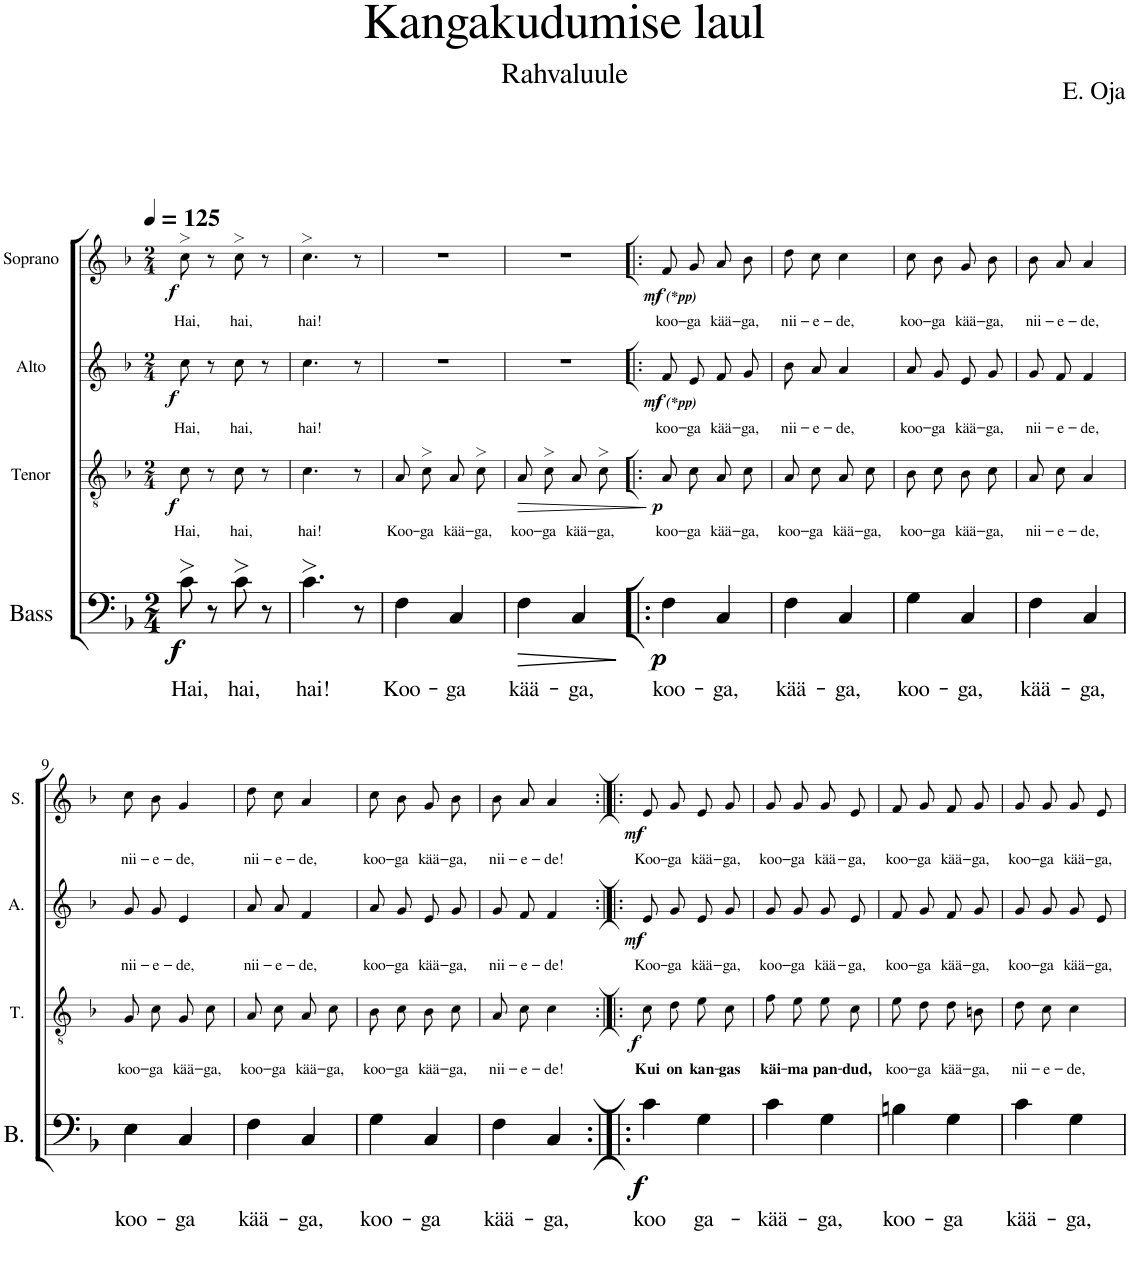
**kern	**text	**dynam	**kern	**text	**dynam	**kern	**text	**dynam	**kern	**text	**dynam
*part4	*part4	*part4	*part3	*part3	*part3	*part2	*part2	*part2	*part1	*part1	*part1
*staff4	*staff4	*staff4	*staff3	*staff3	*staff3	*staff2	*staff2	*staff2	*staff1	*staff1	*staff1
*I"Bass	*	*	*I"Tenor	*	*	*I"Alto	*	*	*I"Soprano	*	*
*I'B.	*	*	*I'T.	*	*	*I'A.	*	*	*I'S.	*	*
*	*	*	*stria5	*	*	*stria5	*	*	*stria5	*	*
*clefF4	*	*	*clefGv2	*	*	*clefG2	*	*	*clefG2	*	*
*k[b-]	*	*	*k[b-]	*	*	*k[b-]	*	*	*k[b-]	*	*
*M2/4	*	*	*M2/4	*	*	*M2/4	*	*	*M2/4	*	*
*MM125	*	*	*MM125	*	*	*MM125	*	*	*MM125	*	*
=1	=1	=1	=1	=1	=1	=1	=1	=1	=1	=1	=1
!	!LO:LY:b	!LO:DY:b	!	!LO:LY:b	!LO:DY:b	!	!LO:LY:b	!LO:DY:b	!	!LO:LY:b	!LO:DY:b
8c>\	Hai,	f	8c\	Hai,	f	8cc\	Hai,	f	8cc>\	Hai,	f
8r	.	.	8r	.	.	8r	.	.	8r	.	.
!	!LO:LY:b	!	!	!LO:LY:b	!	!	!LO:LY:b	!	!	!LO:LY:b	!
8c>\	hai,	.	8c\	hai,	.	8cc\	hai,	.	8cc>\	hai,	.
8r	.	.	8r	.	.	8r	.	.	8r	.	.
=2	=2	=2	=2	=2	=2	=2	=2	=2	=2	=2	=2
!	!LO:LY:b	!	!	!LO:LY:b	!	!	!LO:LY:b	!	!	!LO:LY:b	!
4.c>\	hai!	.	4.c\	hai!	.	4.cc\	hai!	.	4.cc>\	hai!	.
8r	.	.	8r	.	.	8r	.	.	8r	.	.
=3	=3	=3	=3	=3	=3	=3	=3	=3	=3	=3	=3
!	!LO:LY:b	!	!	!LO:LY:b	!	!	!	!	!	!	!
4F\	Koo-	.	8A\L	Koo-	.	2r	.	.	2r	.	.
!	!	!	!	!LO:LY:b	!	!	!	!	!	!	!
.	.	.	8c>\J	-ga	.	.	.	.	.	.	.
!	!LO:LY:b	!	!	!LO:LY:b	!	!	!	!	!	!	!
4C/	-ga	.	8A\L	kää-	.	.	.	.	.	.	.
!	!	!	!	!LO:LY:b	!	!	!	!	!	!	!
.	.	.	8c>\J	-ga,	.	.	.	.	.	.	.
=4	=4	=4	=4	=4	=4	=4	=4	=4	=4	=4	=4
!	!LO:LY:b	!LO:HP:b	!	!LO:LY:b	!LO:HP:b	!	!	!	!	!	!
4F\	kää-	>	8A\L	koo-	>	2r	.	.	2r	.	.
!	!	!	!	!LO:LY:b	!	!	!	!	!	!	!
.	.	.	8c>\J	-ga	.	.	.	.	.	.	.
!	!LO:LY:b	!	!	!LO:LY:b	!	!	!	!	!	!	!
4C/	-ga,	.	8A\L	kää-	.	.	.	.	.	.	.
!	!	!	!	!LO:LY:b	!	!	!	!	!	!	!
.	.	.	8c>\J	-ga,	.	.	.	.	.	.	.
.	.	]	.	.	]	.	.	.	.	.	.
=5!|:	=5!|:	=5!|:	=5!|:	=5!|:	=5!|:	=5!|:	=5!|:	=5!|:	=5!|:	=5!|:	=5!|:
!	!LO:LY:b	!LO:DY:b	!	!LO:LY:b	!LO:DY:b	!	!LO:LY:b	!LO:DY:b	!	!LO:LY:b	!
!	!	!	!	!	!	!	!	!LO:DY:n=1:b	!	!	!LO:DY:b
!	!	!	!	!	!	!	!	!	!	!	!LO:DY:n=1:b
4F\	koo-	p	8A\L	koo-	p	8f/L	koo-	mf other-dynamics	8f/L	koo-	mf other-dynamics
!	!	!	!	!LO:LY:b	!	!	!LO:LY:b	!	!	!LO:LY:b	!
.	.	.	8c\J	-ga	.	8e/J	-ga	.	8g/J	-ga	.
!	!LO:LY:b	!	!	!LO:LY:b	!	!	!LO:LY:b	!	!	!LO:LY:b	!
4C/	-ga,	.	8A\L	kää-	.	8f/L	kää-	.	8a/L	kää-	.
!	!	!	!	!LO:LY:b	!	!	!LO:LY:b	!	!	!LO:LY:b	!
.	.	.	8c\J	-ga,	.	8g/J	-ga,	.	8b-/J	-ga,	.
=6	=6	=6	=6	=6	=6	=6	=6	=6	=6	=6	=6
!	!LO:LY:b	!	!	!LO:LY:b	!	!	!LO:LY:b	!	!	!LO:LY:b	!
4F\	kää-	.	8A\L	koo-	.	8b-/L	nii-	.	8dd\L	nii-	.
!	!	!	!	!LO:LY:b	!	!	!LO:LY:b	!	!	!LO:LY:b	!
.	.	.	8c\J	-ga	.	8a/J	-e-	.	8cc\J	-e-	.
!	!LO:LY:b	!	!	!LO:LY:b	!	!	!LO:LY:b	!	!	!LO:LY:b	!
4C/	-ga,	.	8A\L	kää-	.	4a/	-de,	.	4cc\	-de,	.
!	!	!	!	!LO:LY:b	!	!	!	!	!	!	!
.	.	.	8c\J	-ga,	.	.	.	.	.	.	.
=7	=7	=7	=7	=7	=7	=7	=7	=7	=7	=7	=7
!	!LO:LY:b	!	!	!LO:LY:b	!	!	!LO:LY:b	!	!	!LO:LY:b	!
4G\	koo-	.	8B-\L	koo-	.	8a/L	koo-	.	8cc\L	koo-	.
!	!	!	!	!LO:LY:b	!	!	!LO:LY:b	!	!	!LO:LY:b	!
.	.	.	8c\J	-ga	.	8g/J	-ga	.	8b-\J	-ga	.
!	!LO:LY:b	!	!	!LO:LY:b	!	!	!LO:LY:b	!	!	!LO:LY:b	!
4C/	-ga,	.	8B-\L	kää-	.	8e/L	kää-	.	8g/L	kää-	.
!	!	!	!	!LO:LY:b	!	!	!LO:LY:b	!	!	!LO:LY:b	!
.	.	.	8c\J	-ga,	.	8g/J	-ga,	.	8b-/J	-ga,	.
=8	=8	=8	=8	=8	=8	=8	=8	=8	=8	=8	=8
!	!LO:LY:b	!	!	!LO:LY:b	!	!	!LO:LY:b	!	!	!LO:LY:b	!
4F\	kää-	.	8A\L	nii-	.	8g/L	nii-	.	8b-/L	nii-	.
!	!	!	!	!LO:LY:b	!	!	!LO:LY:b	!	!	!LO:LY:b	!
.	.	.	8c\J	-e-	.	8f/J	-e-	.	8a/J	-e-	.
!	!LO:LY:b	!	!	!LO:LY:b	!	!	!LO:LY:b	!	!	!LO:LY:b	!
4C/	-ga,	.	4A/	-de,	.	4f/	-de,	.	4a/	-de,	.
!!LO:LB:g=z
=9	=9	=9	=9	=9	=9	=9	=9	=9	=9	=9	=9
!	!LO:LY:b	!	!	!LO:LY:b	!	!	!LO:LY:b	!	!	!LO:LY:b	!
4E\	koo-	.	8G/L	koo-	.	8g/L	nii-	.	8cc\L	nii-	.
!	!	!	!	!LO:LY:b	!	!	!LO:LY:b	!	!	!LO:LY:b	!
.	.	.	8c/J	-ga	.	8g/J	-e-	.	8b-\J	-e-	.
!	!LO:LY:b	!	!	!LO:LY:b	!	!	!LO:LY:b	!	!	!LO:LY:b	!
4C/	-ga	.	8G/L	kää-	.	4e/	-de,	.	4g/	-de,	.
!	!	!	!	!LO:LY:b	!	!	!	!	!	!	!
.	.	.	8c/J	-ga,	.	.	.	.	.	.	.
=10	=10	=10	=10	=10	=10	=10	=10	=10	=10	=10	=10
!	!LO:LY:b	!	!	!LO:LY:b	!	!	!LO:LY:b	!	!	!LO:LY:b	!
4F\	kää-	.	8A\L	koo-	.	8a/L	nii-	.	8dd\L	nii-	.
!	!	!	!	!LO:LY:b	!	!	!LO:LY:b	!	!	!LO:LY:b	!
.	.	.	8c\J	-ga	.	8a/J	-e-	.	8cc\J	-e-	.
!	!LO:LY:b	!	!	!LO:LY:b	!	!	!LO:LY:b	!	!	!LO:LY:b	!
4C/	-ga,	.	8A\L	kää-	.	4f/	-de,	.	4a/	-de,	.
!	!	!	!	!LO:LY:b	!	!	!	!	!	!	!
.	.	.	8c\J	-ga,	.	.	.	.	.	.	.
=11	=11	=11	=11	=11	=11	=11	=11	=11	=11	=11	=11
!	!LO:LY:b	!	!	!LO:LY:b	!	!	!LO:LY:b	!	!	!LO:LY:b	!
4G\	koo-	.	8B-\L	koo-	.	8a/L	koo-	.	8cc\L	koo-	.
!	!	!	!	!LO:LY:b	!	!	!LO:LY:b	!	!	!LO:LY:b	!
.	.	.	8c\J	-ga	.	8g/J	-ga	.	8b-\J	-ga	.
!	!LO:LY:b	!	!	!LO:LY:b	!	!	!LO:LY:b	!	!	!LO:LY:b	!
4C/	-ga	.	8B-\L	kää-	.	8e/L	kää-	.	8g/L	kää-	.
!	!	!	!	!LO:LY:b	!	!	!LO:LY:b	!	!	!LO:LY:b	!
.	.	.	8c\J	-ga,	.	8g/J	-ga,	.	8b-/J	-ga,	.
=12	=12	=12	=12	=12	=12	=12	=12	=12	=12	=12	=12
!	!LO:LY:b	!	!	!LO:LY:b	!	!	!LO:LY:b	!	!	!LO:LY:b	!
4F\	kää-	.	8A\L	nii-	.	8g/L	nii-	.	8b-/L	nii-	.
!	!	!	!	!LO:LY:b	!	!	!LO:LY:b	!	!	!LO:LY:b	!
.	.	.	8c\J	-e-	.	8f/J	-e-	.	8a/J	-e-	.
!	!LO:LY:b	!	!	!LO:LY:b	!	!	!LO:LY:b	!	!	!LO:LY:b	!
4C/	-ga,	.	4c\	-de!	.	4f/	-de!	.	4a/	-de!	.
=13:|!|:	=13:|!|:	=13:|!|:	=13:|!|:	=13:|!|:	=13:|!|:	=13:|!|:	=13:|!|:	=13:|!|:	=13:|!|:	=13:|!|:	=13:|!|:
!	!LO:LY:b	!LO:DY:b	!	!LO:LY:b	!LO:DY:b	!	!LO:LY:b	!LO:DY:b	!	!LO:LY:b	!LO:DY:b
4c\	koo	f	8c\L	Kui	f	8e/L	Koo-	mf	8e/L	Koo-	mf
!	!	!	!	!LO:LY:b	!	!	!LO:LY:b	!	!	!LO:LY:b	!
.	.	.	8d\J	on	.	8g/J	-ga	.	8g/J	-ga	.
!	!LO:LY:b	!	!	!LO:LY:b	!	!	!LO:LY:b	!	!	!LO:LY:b	!
4G\	ga-	.	8e\L	kan-	.	8e/L	kää-	.	8e/L	kää-	.
!	!	!	!	!LO:LY:b	!	!	!LO:LY:b	!	!	!LO:LY:b	!
.	.	.	8c\J	-gas	.	8g/J	-ga,	.	8g/J	-ga,	.
=14	=14	=14	=14	=14	=14	=14	=14	=14	=14	=14	=14
!	!LO:LY:b	!	!	!LO:LY:b	!	!	!LO:LY:b	!	!	!LO:LY:b	!
4c\	-kää-	.	8f\L	käi-	.	8g/L	koo-	.	8g/L	koo-	.
!	!	!	!	!LO:LY:b	!	!	!LO:LY:b	!	!	!LO:LY:b	!
.	.	.	8e\J	-ma	.	8g/J	-ga	.	8g/J	-ga	.
!	!LO:LY:b	!	!	!LO:LY:b	!	!	!LO:LY:b	!	!	!LO:LY:b	!
4G\	-ga,	.	8e\L	pan-	.	8g/L	kää-	.	8g/L	kää-	.
!	!	!	!	!LO:LY:b	!	!	!LO:LY:b	!	!	!LO:LY:b	!
.	.	.	8c\J	-dud,	.	8e/J	-ga,	.	8e/J	-ga,	.
=15	=15	=15	=15	=15	=15	=15	=15	=15	=15	=15	=15
!	!LO:LY:b	!	!	!LO:LY:b	!	!	!LO:LY:b	!	!	!LO:LY:b	!
4Bn\	koo-	.	8e\L	koo-	.	8f/L	koo-	.	8f/L	koo-	.
!	!	!	!	!LO:LY:b	!	!	!LO:LY:b	!	!	!LO:LY:b	!
.	.	.	8d\J	-ga	.	8g/J	-ga	.	8g/J	-ga	.
!	!LO:LY:b	!	!	!LO:LY:b	!	!	!LO:LY:b	!	!	!LO:LY:b	!
4G\	-ga	.	8d\L	kää-	.	8f/L	kää-	.	8f/L	kää-	.
!	!	!	!	!LO:LY:b	!	!	!LO:LY:b	!	!	!LO:LY:b	!
.	.	.	8Bn\J	-ga,	.	8g/J	-ga,	.	8g/J	-ga,	.
=16	=16	=16	=16	=16	=16	=16	=16	=16	=16	=16	=16
!	!LO:LY:b	!	!	!LO:LY:b	!	!	!LO:LY:b	!	!	!LO:LY:b	!
4c\	kää-	.	8d\L	nii-	.	8g/L	koo-	.	8g/L	koo-	.
!	!	!	!	!LO:LY:b	!	!	!LO:LY:b	!	!	!LO:LY:b	!
.	.	.	8c\J	-e-	.	8g/J	-ga	.	8g/J	-ga	.
!	!LO:LY:b	!	!	!LO:LY:b	!	!	!LO:LY:b	!	!	!LO:LY:b	!
4G\	-ga,	.	4c\	-de,	.	8g/L	kää-	.	8g/L	kää-	.
!	!	!	!	!	!	!	!LO:LY:b	!	!	!LO:LY:b	!
.	.	.	.	.	.	8e/J	-ga,	.	8e/J	-ga,	.
=	=	=	=	=	=	=	=	=	=	=	=
*-	*-	*-	*-	*-	*-	*-	*-	*-	*-	*-	*-
